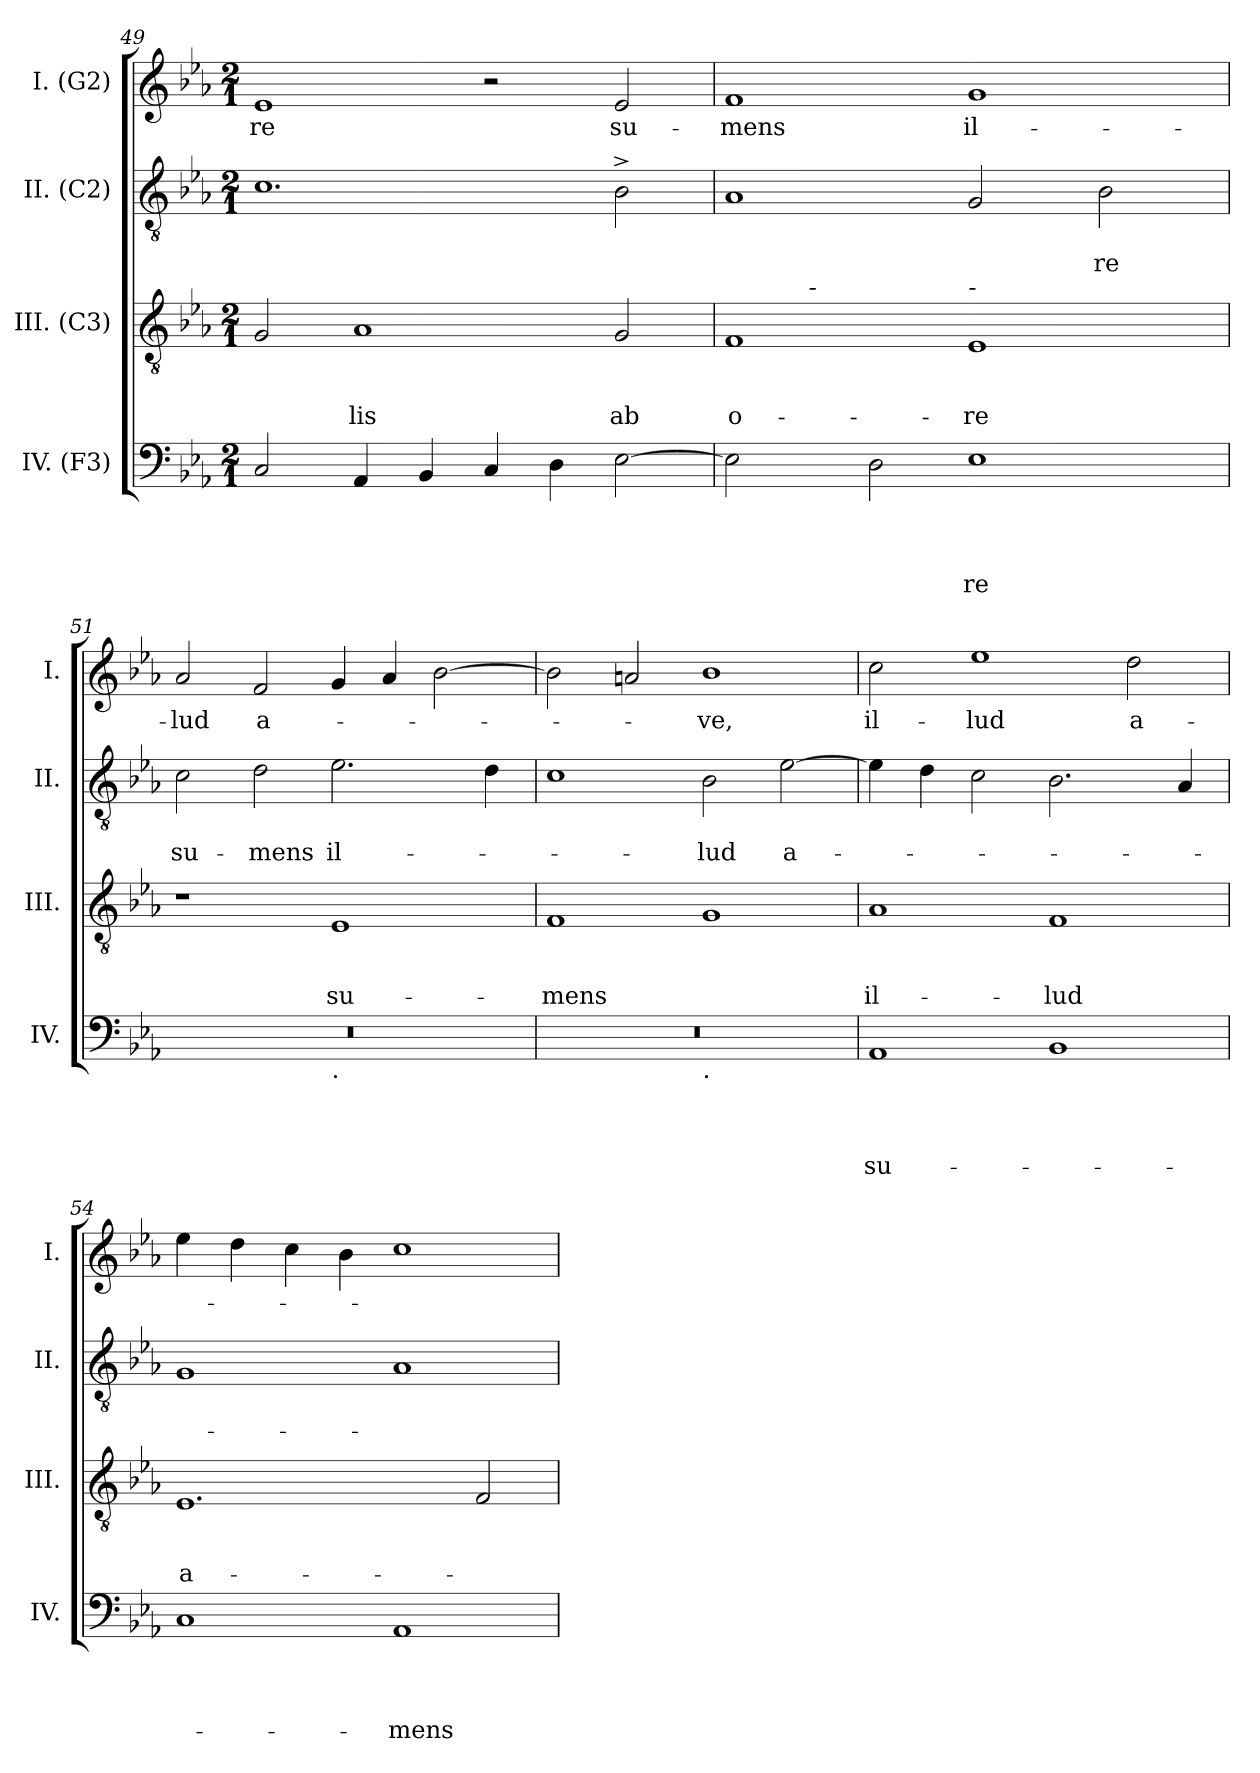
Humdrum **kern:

**kern	**text	**text	**text	**text	**kern	**text	**text	**text	**kern	**text	**text	**kern	**text
*part4	*part4	*part4	*part4	*part4	*part3	*part3	*part3	*part3	*part2	*part2	*part2	*part1	*part1
*staff4	*staff4	*staff4	*staff4	*staff4	*staff3	*staff3	*staff3	*staff3	*staff2	*staff2	*staff2	*staff1	*staff1
*I"IV. (F3)	*	*	*	*	*I"III. (C3)	*	*	*	*I"II. (C2)	*	*	*I"I. (G2)	*
*I'IV.	*	*	*	*	*I'III.	*	*	*	*I'II.	*	*	*I'I.	*
*clefF4	*	*	*	*	*clefGv2	*	*	*	*clefGv2	*	*	*clefG2	*
*k[b-e-a-]	*	*	*	*	*k[b-e-a-]	*	*	*	*k[b-e-a-]	*	*	*k[b-e-a-]	*
*E-:	*	*	*	*	*E-:	*	*	*	*E-:	*	*	*E-:	*
*M2/1	*	*	*	*	*M2/1	*	*	*	*M2/1	*	*	*M2/1	*
=49	=49	=49	=49	=49	=49	=49	=49	=49	=49	=49	=49	=49	=49
!	!	!	!	!	!	!	!	!	!	!	!	!	!LO:LY:b
2C/	.	.	.	.	2G/	.	.	.	1.c	.	.	1e-	-re
!	!	!	!	!	!	!	!	!LO:LY:b	!	!	!	!	!
4AA-/	.	.	.	.	1A-	.	.	-lis	.	.	.	.	.
4BB-/	.	.	.	.	.	.	.	.	.	.	.	.	.
4C/	.	.	.	.	.	.	.	.	.	.	.	2r	.
4D\	.	.	.	.	.	.	.	.	.	.	.	.	.
!	!	!	!	!	!	!	!	!LO:LY:b	!	!	!	!	!LO:LY:b
[<2E-\	.	.	.	.	2G/	.	.	ab	2B-^>\	.	.	2e-/	su-
!!LO:LB:g=z
=50	=50	=50	=50	=50	=50	=50	=50	=50	=50	=50	=50	=50	=50
!	!	!	!	!	!	!	!	!LO:LY:b:rj	!	!	!	!	!LO:LY:b
*	*	*	*	*	*^	*	*	*	*	*	*	*	*
2E-\]	.	.	.	.	1F	4ryy	.	.	o-	1A-	.	.	1f	-mens
.	.	.	.	.	.	32ryy	.	.	.	.	.	.	.	.
!	!	!	!	!	!	!LO:TX:a:t=-	!	!	!	!	!	!	!	!
.	.	.	.	.	.	1ryy	.	.	.	.	.	.	.	.
2D\	.	.	.	.	.	.	.	.	.	.	.	.	.	.
!	!	!	!	!	!LO:TX:a:t=-	!	!	!	!	!	!	!	!	!
!	!	!	!	!LO:LY:b	!	!	!	!	!LO:LY:b	!	!	!	!	!LO:LY:b:rj
1E-	.	.	.	-re	1E-	.	.	.	-re	2G/	.	.	1g	il-
.	.	.	.	.	.	2ryy	.	.	.	.	.	.	.	.
!	!	!	!	!	!	!	!	!	!	!	!	!LO:LY:b	!	!
.	.	.	.	.	.	.	.	.	.	2B-\	.	-re	.	.
.	.	.	.	.	.	8..ryy	.	.	.	.	.	.	.	.
=51	=51	=51	=51	=51	=51	=51	=51	=51	=51	=51	=51	=51	=51	=51
!	!	!	!	!	!	!	!	!	!	!	!	!LO:LY:b	!	!LO:LY:b
*^	*	*	*	*	*v	*v	*	*	*	*	*	*	*	*
0r	1ryy	.	.	.	.	1r	.	.	.	2c\	.	su-	2a-/	-lud
!	!	!	!	!	!	!	!	!	!	!	!	!LO:LY:b	!	!LO:LY:b
.	.	.	.	.	.	.	.	.	.	2d\	.	-mens	2f/	a-
!	!LO:TX:b:t=.	!	!	!	!	!	!	!	!	!	!	!	!	!
!	!	!	!	!	!	!	!	!	!LO:LY:b	!	!	!LO:LY:b	!	!
.	1ryy	.	.	.	.	1E-	.	.	su-	2.e-\	.	il-	4g/	.
.	.	.	.	.	.	.	.	.	.	.	.	.	4a-/	.
.	.	.	.	.	.	.	.	.	.	.	.	.	[>2b-\	.
.	.	.	.	.	.	.	.	.	.	4d\	.	.	.	.
=52	=52	=52	=52	=52	=52	=52	=52	=52	=52	=52	=52	=52	=52	=52
!	!	!	!	!	!	!	!	!	!LO:LY:b	!	!	!	!	!
0r	1ryy	.	.	.	.	1F	.	.	-mens	1c	.	.	2b-\]	.
.	.	.	.	.	.	.	.	.	.	.	.	.	2a/	.
!	!LO:TX:b:t=.	!	!	!	!	!	!	!	!	!	!	!	!	!
!	!	!	!	!	!	!	!	!	!	!	!	!LO:LY:b	!	!LO:LY:b
.	1ryy	.	.	.	.	1G	.	.	.	2B-\	.	-lud	1b-	-ve,
!	!	!	!	!	!	!	!	!	!	!	!	!LO:LY:b	!	!
.	.	.	.	.	.	.	.	.	.	[>2e-\	.	a-	.	.
=53	=53	=53	=53	=53	=53	=53	=53	=53	=53	=53	=53	=53	=53	=53
!	!	!	!	!	!LO:LY:b	!	!	!	!LO:LY:b:rj	!	!	!	!	!LO:LY:b
*v	*v	*	*	*	*	*	*	*	*	*	*	*	*	*
1AA-	.	.	.	su-	1A-	.	.	il-	4e-\]	.	.	2cc\	il-
.	.	.	.	.	.	.	.	.	4d\	.	.	.	.
!	!	!	!	!	!	!	!	!	!	!	!	!	!LO:LY:b
.	.	.	.	.	.	.	.	.	2c\	.	.	1ee-	-lud
!	!	!	!	!	!	!	!	!LO:LY:b	!	!	!	!	!
1BB-	.	.	.	.	1F	.	.	-lud	2.B-\	.	.	.	.
!	!	!	!	!	!	!	!	!	!	!	!	!	!LO:LY:b
.	.	.	.	.	.	.	.	.	.	.	.	2dd\	a-
.	.	.	.	.	.	.	.	.	4A-/	.	.	.	.
=54	=54	=54	=54	=54	=54	=54	=54	=54	=54	=54	=54	=54	=54
!	!	!	!	!	!	!	!	!LO:LY:b:rj	!	!	!	!	!
1C	.	.	.	.	1.E-	.	.	a-	1G	.	.	4ee-\	.
.	.	.	.	.	.	.	.	.	.	.	.	4dd\	.
.	.	.	.	.	.	.	.	.	.	.	.	4cc\	.
.	.	.	.	.	.	.	.	.	.	.	.	4b-\	.
!	!	!	!	!LO:LY:b	!	!	!	!	!	!	!	!	!
1AA-	.	.	.	-mens	.	.	.	.	1A-	.	.	1cc	.
.	.	.	.	.	2F/	.	.	.	.	.	.	.	.
=	=	=	=	=	=	=	=	=	=	=	=	=	=
*-	*-	*-	*-	*-	*-	*-	*-	*-	*-	*-	*-	*-	*-
